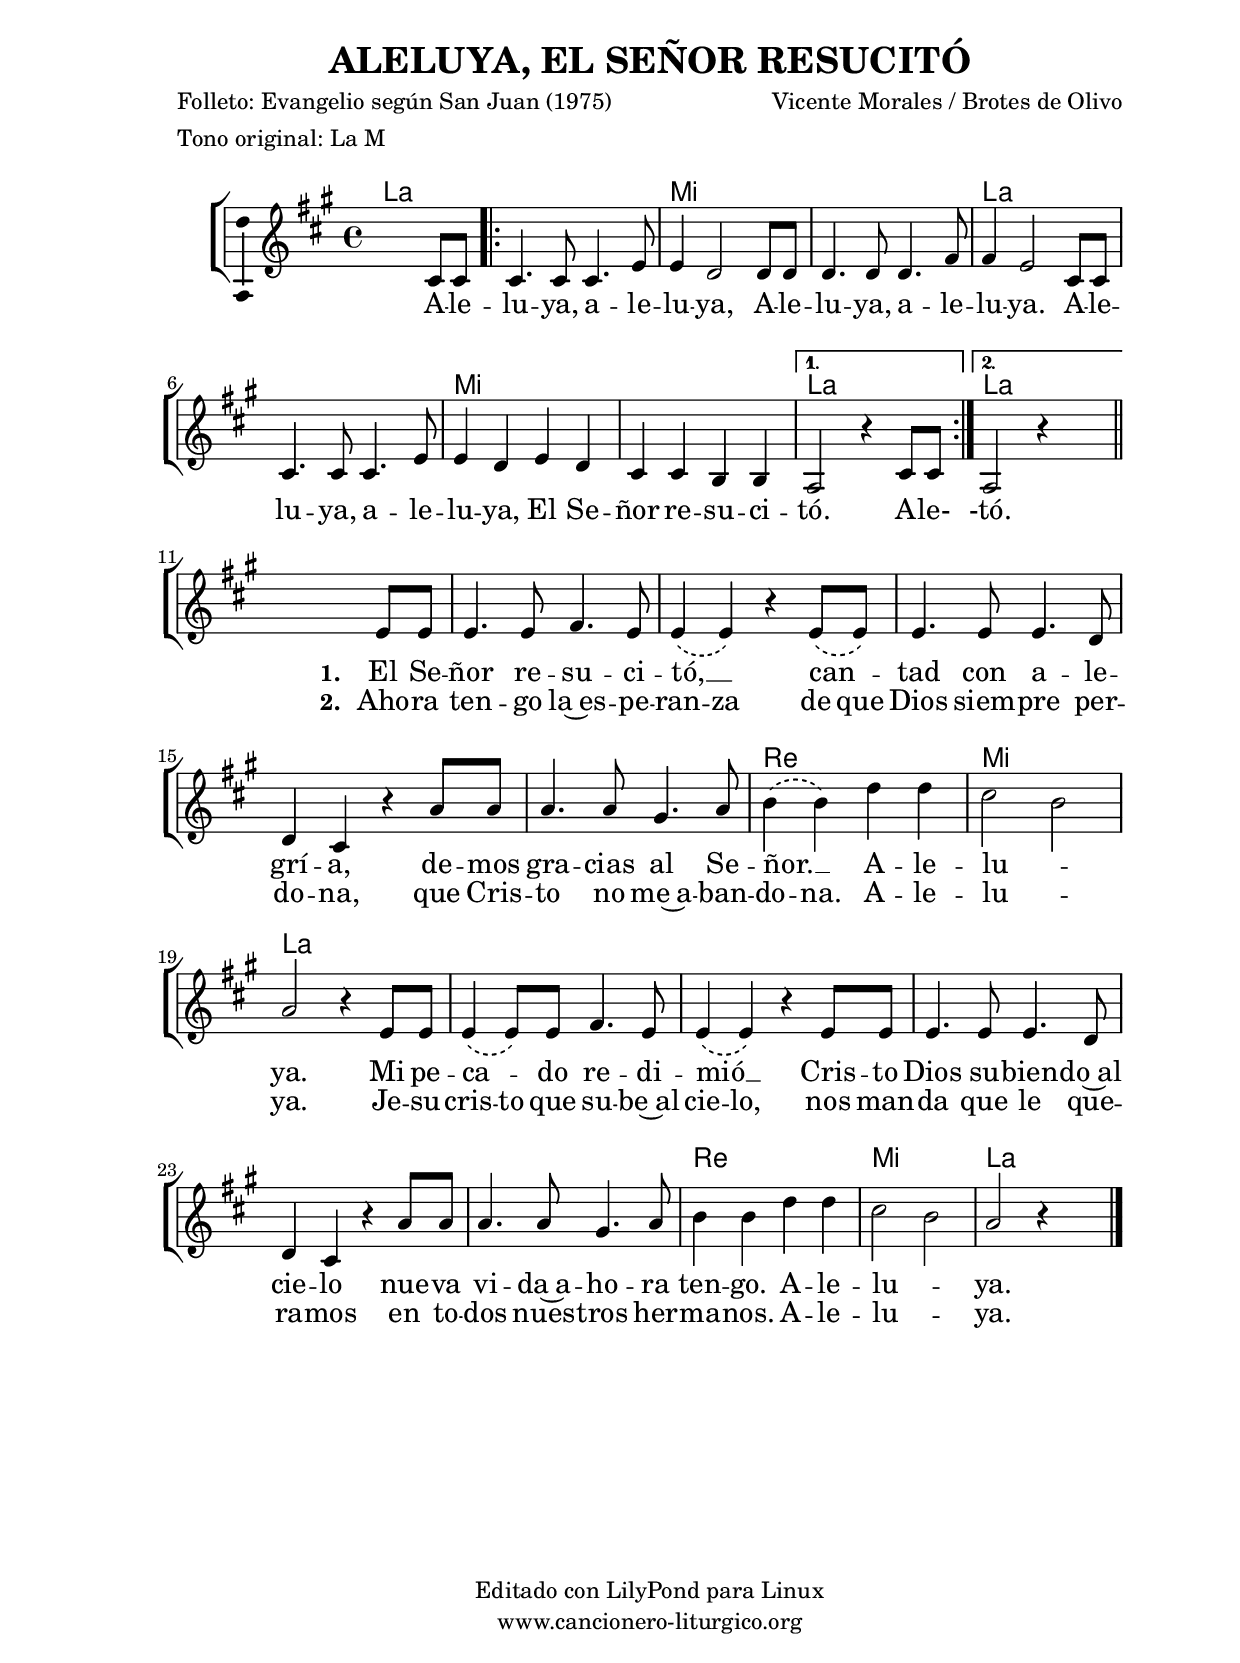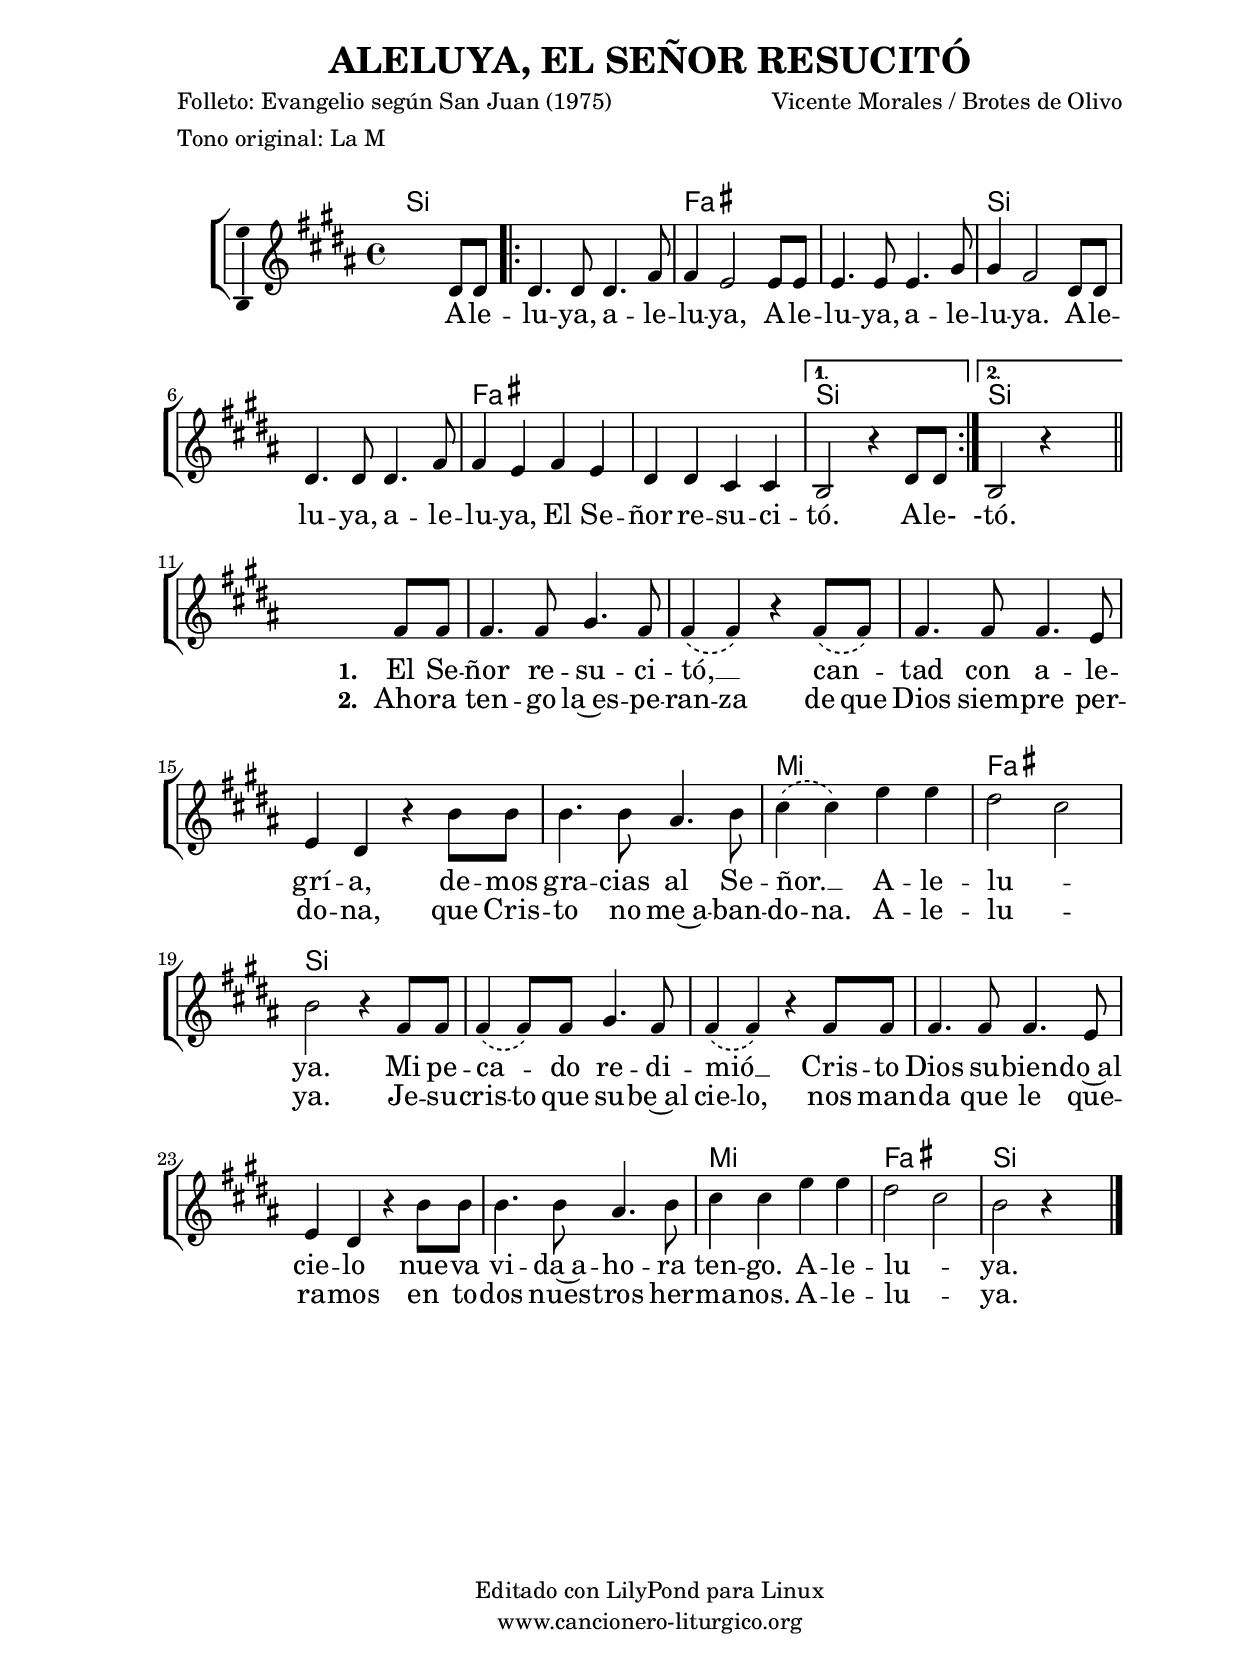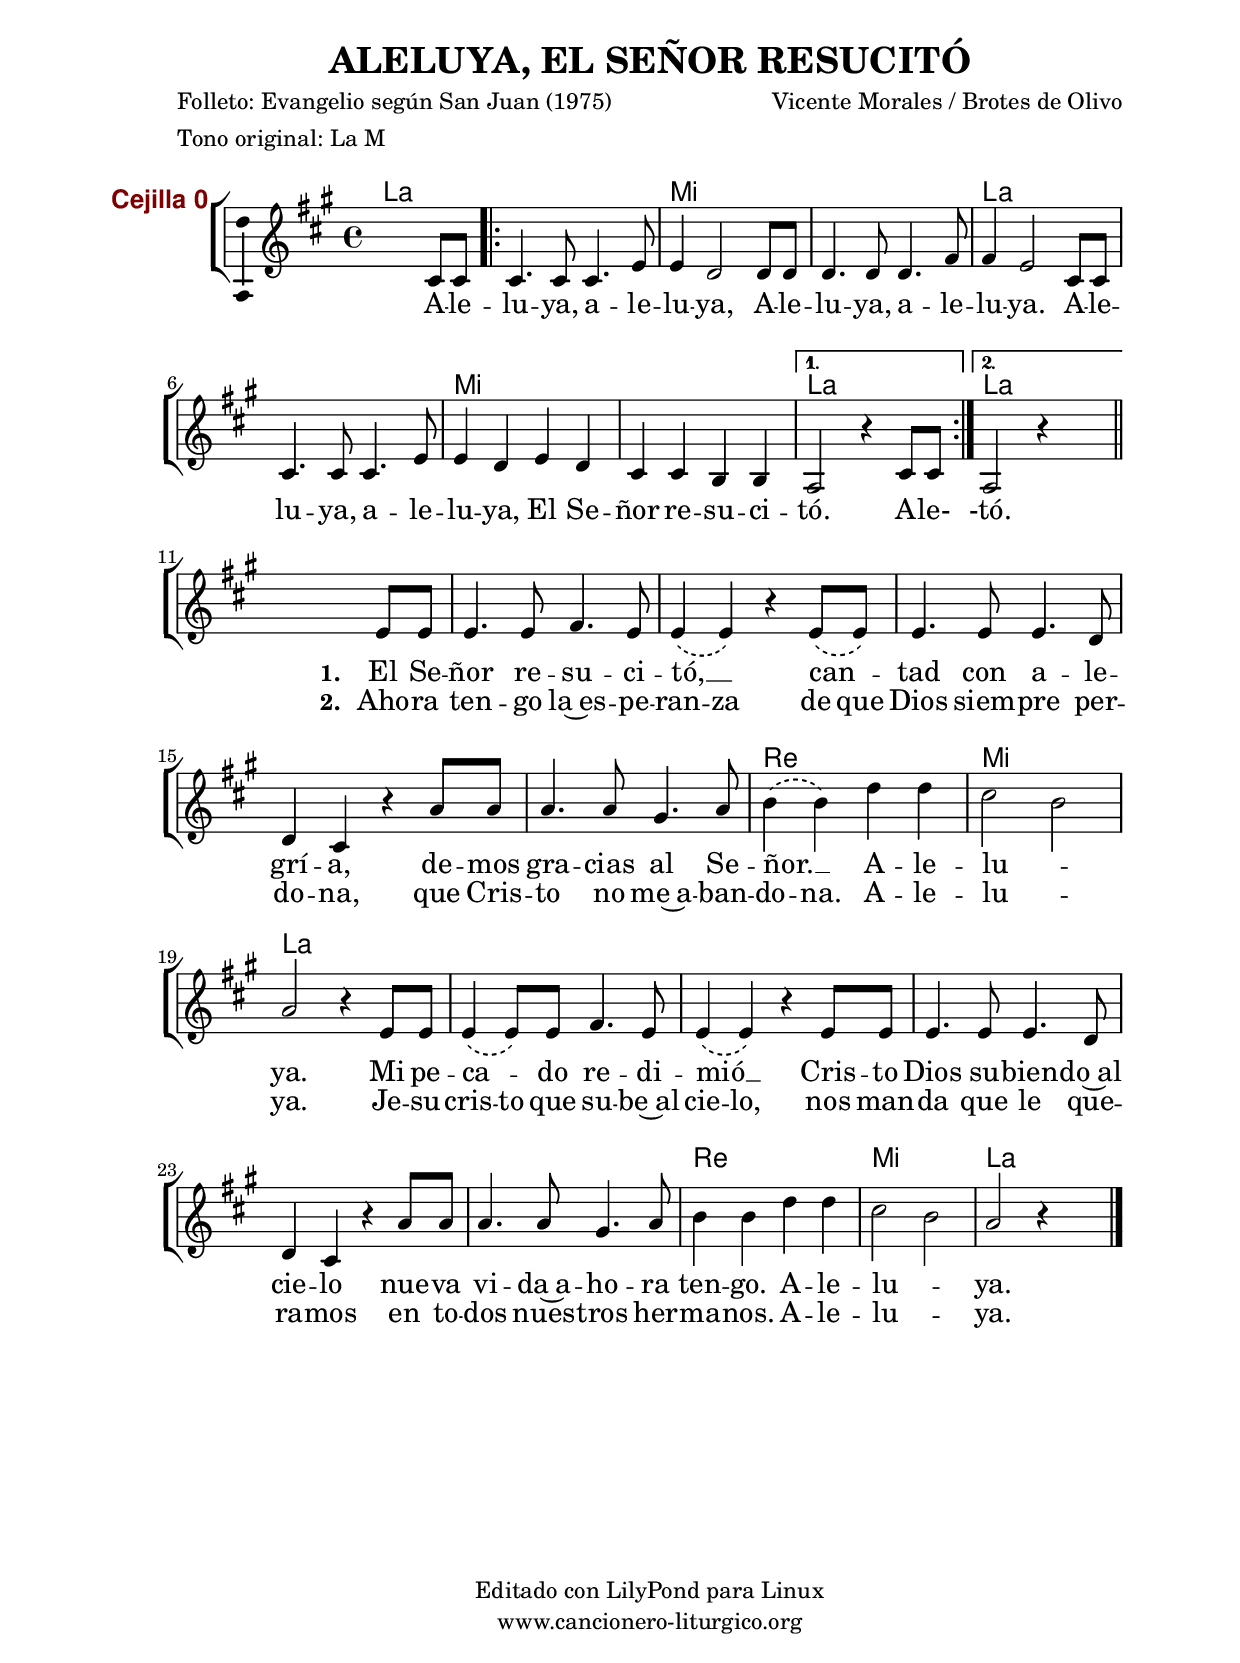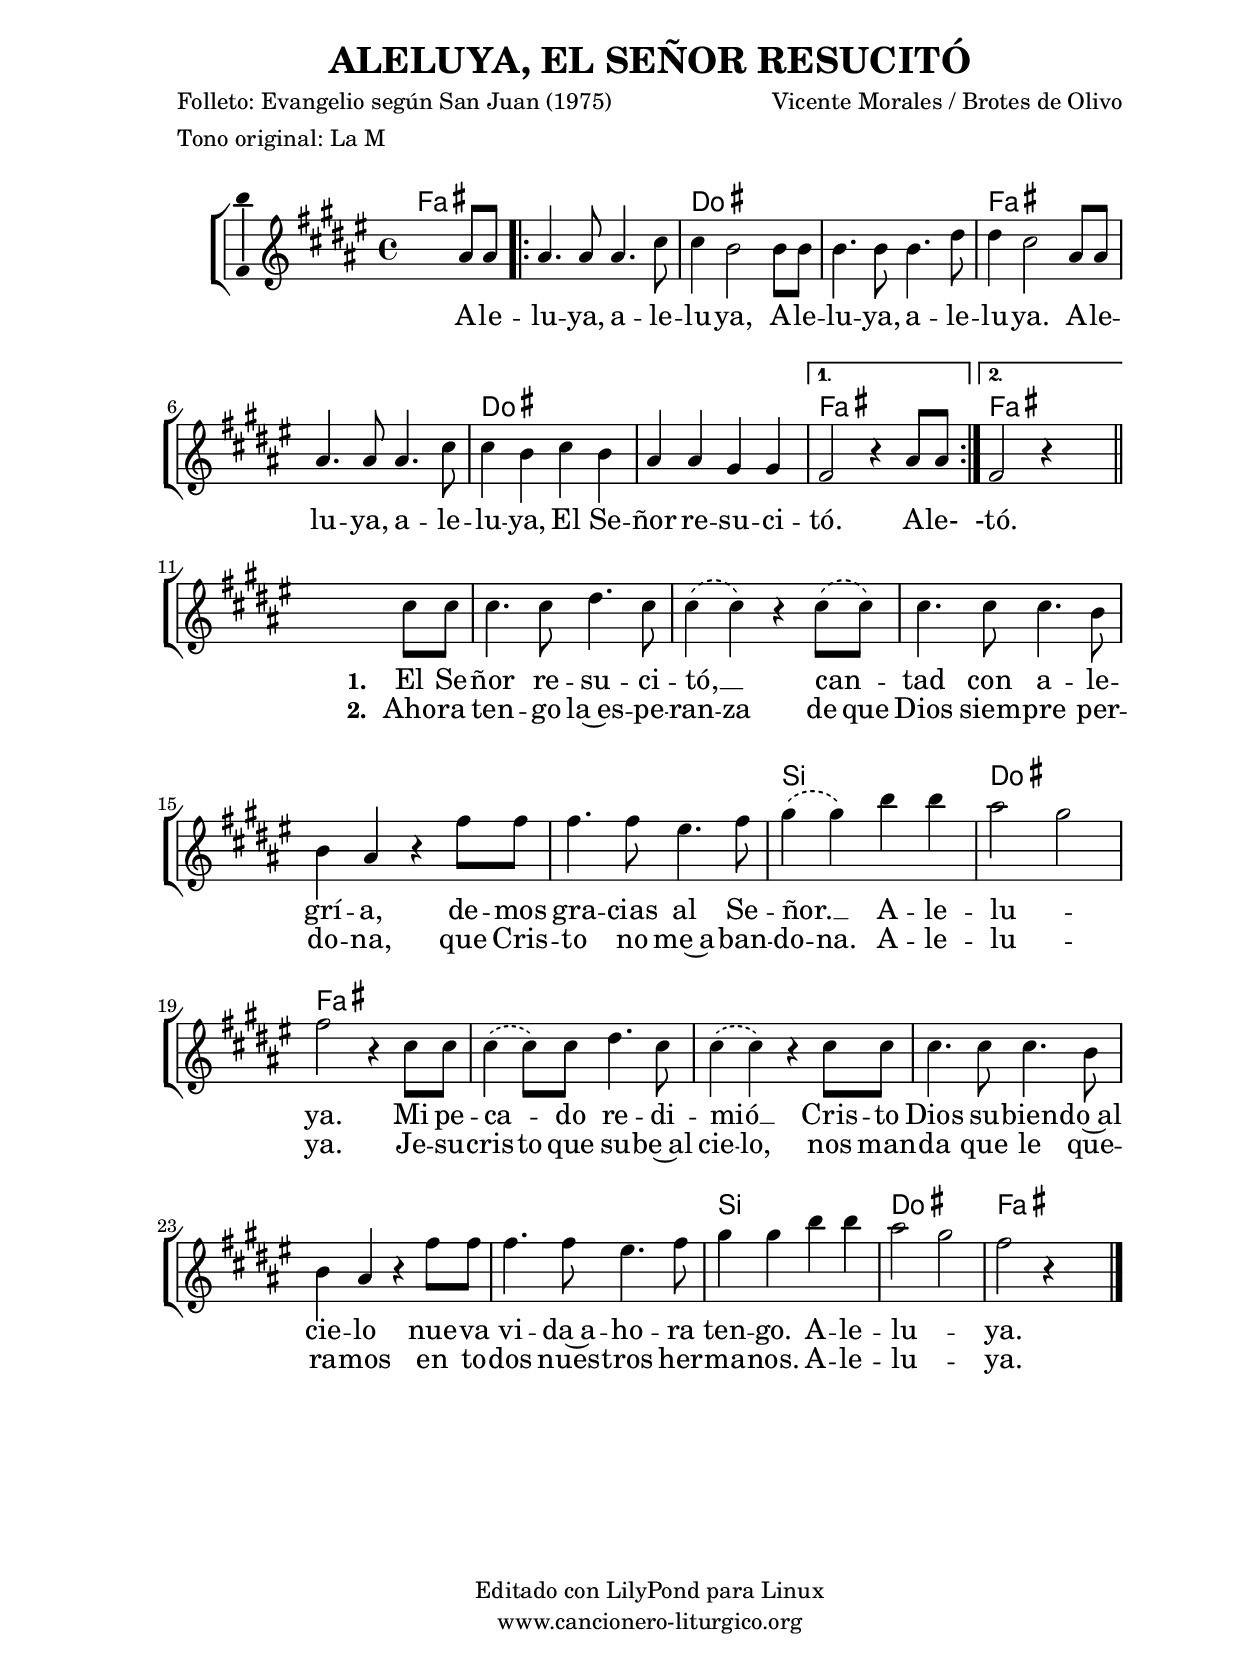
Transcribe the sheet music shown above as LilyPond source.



%versión de lilypond para la que se ha escrito esta partitura:
\version "2.16.0"

	%Tamaño papel
	#(set-default-paper-size "a4")
	%Tamaño partitura
	#(set-global-staff-size 20)
	%No responde al pulsar sobre una nota
	#(ly:set-option 'point-and-click #f)

%parámetros del encabezamiento:
\header {
	title = "ALELUYA, EL SEÑOR RESUCITÓ"
	subtitle = ""
	composer = "Vicente Morales / Brotes de Olivo"
	poet = "Folleto: Evangelio según San Juan (1975)"
	meter = "Tono original: La M"
	arranger = ""
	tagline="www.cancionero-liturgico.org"
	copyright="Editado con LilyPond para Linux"
	tiempo = "Pascua"
	usos = "Aleluya"
	letra = ""
	}

%parámetros asociados al papel:
\paper  {
	oddHeaderMarkup = \markup {\fill-line { \on-the-fly #not-first-page \fromproperty #'header:title \on-the-fly #not-first-page \fromproperty #'header:composer }}
	evenHeaderMarkup = \markup {\fill-line { \fromproperty #'header:composer \fromproperty #'header:title }}
	#(set-paper-size "a4")
	print-page-number = ##f
	first-page-number = 1
	print-first-page-number = ##f
%	head-separation = 3.0 \cm
	top-margin = 2.0 \cm
	bottom-margin = 0.5\cm
%%%	bottom-margin = 0.0\cm
	left-margin = 3.0 \cm
	line-width = 16.0 \cm 
	indent = 8\mm
	interscoreline = 2.\mm
	between-system-space = 15\mm
%	para que las partituras no llenen la hoja:
	ragged-bottom = ##t
%	idem para la última hoja:
	ragged-last-bottom = ##f
%	para que las partituras llenen el ancho del papel:
	ragged-last = ##f
	after-title-space = 2.5 \cm
%page-count=1
%system-count=8

	%Flexible Vertical Spacing
%	markup-markup-spacing =
%	#'((basic-distance . 15) (minimum-distance . 15) (padding . 3))
	markup-system-spacing =
	#'((basic-distance . 15) (minimum-distance . 15) (padding . 3))
	system-system-spacing =
	#'((basic-distance . 15) (minimum-distance . 15) (padding . 3))
	score-system-spacing =
	#'((basic-distance . 15) (minimum-distance . 15) (padding . 5))
%	top-system-spacing = % header
%	#'((basic-distance . 8) (minimum-distance . 0) (padding . 0))
%	top-markup-spacing =
%	#'((basic-distance . 20) (minimum-distance . 20) (padding . 0))
	last-bottom-spacing = % footer
	#'((basic-distance . 5) (minimum-distance . 5) (padding . 0))
%	score-markup-spacing =
%	#'((basic-distance . 16) (minimum-distance . 13) (padding . 0))

	}


%parámetros que afectan a toda la partitura:
global =  {
	%clave de sol (G):
	\clef G
	%armadura:
%	\transpose a bes
	\key a \major
	\tempo 4=180
	\set Score.tempoHideNote = ##t
	}


acordes = {
	\italianChords
	\chordmode {
%	\transpose a bes
{

a1
\repeat volta 2 {
a1 e s a s e s
}
\alternative{
{
a1
}
{
a1
}
}

s1
a1 s a s a d e a
a1 s a s a d e a

	}
	}
}


melodia = 
%	\transpose a bes
{
	\relative c'{

	\time 4/4

\phrasingSlurDashed

s2 s4 cis8 cis

\repeat volta 2 {
cis4. cis8 cis4. e8
e4 d2 d8 d
d4. d8 d4. fis8
fis4 e2 cis8 cis
cis4. cis8 cis4. e8
e4 d4 e d
cis cis b b
}

\alternative{
{
a2 r4 cis8 cis
}
{
a2 r4 s4
}
}

\bar "||"
\break

%%%\repeat volta 2 {
%%%e4. e8 fis4. e8
%%%e2 r4 e8 \parenthesize e
%%%e4. e8 e4. d8
%%%d4 cis r4 a'8 a
%%%a4. a8 gis4. a8
%%%b4 \parenthesize b d d
%%%cis2 b
%%%}
%%%
%%%\alternative{
%%%{
%%%a2 r4 e8 e
%%%}
%%%{
%%%a2 r4 s8 s
%%%}
%%%}

s4 s2 e'8 e
e4. e8 fis4. e8
e4 \(e4\) r4 e8 \(e\)
e4. e8 e4. d8
d4 cis r4 a'8 a
a4. a8 gis4. a8
b4 \(b\) d d
cis2 b
a2 r4 e8 e

e4 \(e8\) e8 fis4. e8
e4 \(e4\) r4 e8 e
e4. e8 e4. d8
d4 cis r4 a'8 a
a4. a8 gis4. a8
b4 b d d
cis2 b
a2 r4 s8 s


	\bar "|."
	}
	}


%%%texto = \lyricmode {
%%%A -- le -- lu -- ya, a -- le -- lu -- ya,
%%%A -- le -- lu -- ya, a -- le -- lu -- ya.
%%%A -- le -- lu -- ya, a -- le -- lu -- ya,
%%%El Se -- ñor re -- su -- ci -- tó.
%%%A -- le- -tó.
%%%El Se-
%%%-ñor re -- su -- ci -- tó, can -- _ tad con a -- le -- grí -- a,
%%%de -- mos gra -- cias al Se -- ñor. __ _ A -- le -- lu -- _ ya.
%%%Mi pe-
%%%
%%%	}
%%%
%%%textodos = \lyricmode {
%%%\skip1 \skip1 \skip1 \skip1 \skip1 \skip1
%%%\skip1 \skip1 \skip1 \skip1 \skip1 \skip1
%%%\skip1 \skip1 \skip1 \skip1 \skip1 \skip1
%%%\skip1 \skip1 \skip1 \skip1 \skip1 \skip1
%%%\skip1 \skip1 \skip1 \skip1 \skip1 \skip1
%%%\skip1 \skip1 \skip1 \skip1 \skip1 \skip1
%%%
%%%ca -- do re -- di -- mió Cris -- to Dios su -- bien -- do~al cie -- lo
%%%nue -- va vi -- da~a -- ho -- ra ten -- go. A -- le -- lu -- _ "  "
%%%\skip 1 \skip 1
%%%-ya.
%%%
%%%}


texto = \lyricmode {
A -- le -- lu -- ya, a -- le -- lu -- ya,
A -- le -- lu -- ya, a -- le -- lu -- ya.
A -- le -- lu -- ya, a -- le -- lu -- ya,
El Se -- ñor re -- su -- ci -- tó.
A -- le- -tó.

\set stanza =#"1. " El Se -- ñor re -- su -- ci -- tó, __ _
can -- _ tad con a -- le -- grí -- a,
de -- mos gra -- cias al Se -- ñor. __ _
A -- le -- lu -- _ ya.

Mi pe -- ca -- _ do re -- di -- mió __ _
Cris -- to Dios su -- bien -- do~al cie -- lo
nue -- va vi -- da~a -- ho -- ra ten -- go.
A -- le -- lu -- _ ya.

	}

textodos = \lyricmode {
\skip1 \skip1 \skip1 \skip1 \skip1 \skip1
\skip1 \skip1 \skip1 \skip1 \skip1 \skip1
\skip1 \skip1 \skip1 \skip1 \skip1 \skip1
\skip1 \skip1 \skip1 \skip1 \skip1 \skip1
\skip1 \skip1 \skip1 \skip1 \skip1 \skip1
\skip1 \skip1 \skip1 \skip1

\set stanza =#"2. " Aho -- ra ten -- go la~es -- pe -- ran -- za
de que Dios siem -- pre per -- do -- na,
que Cris -- to no me~a -- ban -- do -- na.
A -- le -- lu -- _ ya.

Je -- su -- cris -- to que su -- be~al cie -- lo,
nos man -- da que le que -- ra -- mos
en to -- dos nues -- tros her -- ma -- nos.
A -- le -- lu -- _ ya.

}


acordesStaff = \context ChordNames = acordesStaff <<
	\set chordChanges = ##t
	\acordes
	>>


%%%%%%%%%%%%%%%%%%%%%%%%%%%%%%%%%%% CEJILLA %%%%%%%%%%%%%%%%%%%%%%%%%%%%%%%%%%%
acordescejilla = {
%%%	\override ChordNames.ChordName #'font-size = #-1
%%%	\override ChordNames.ChordName #'font-series = #'bold
	\transpose c c {
		\acordes
		}
	}

acordescejillaStaff = \context ChordNames = acordescejillaStaff <<
	\set Staff.instrumentName = \markup \with-color #darkred \larger \bold \sans "Cejilla 0"
	\set chordChanges = ##t
	\acordescejilla
	>>
%%%%%%%%%%%%%%%%%%%%%%%%%%%%%%%%%%% CEJILLA %%%%%%%%%%%%%%%%%%%%%%%%%%%%%%%%%%%


vozStaff = \context Voice = vozStaff
\with {\consists "Ambitus_engraver"}
<<
%	\set Staff.instrumentName = ""
%	\set Staff.shortInstrumentName = ""
%	\set Staff.midiInstrument = #"clarinet"
%	\set Staff.midiInstrument = #"cello"
	\set Staff.midiInstrument = #"flute"
%	\set Staff.midiInstrument = #"electric guitar (jazz)"
%	\set Staff.midiInstrument = #"english horn"
%	\set Staff.midiInstrument = #"violin"
%	\set Staff.midiInstrument = #"glockenspiel"
	\set Staff.midiMinimumVolume = #0.7
	\set Staff.midiMaximumVolume = #0.9
	\global
	\melodia
	>>


textoStaff = \context Lyrics = textoStaff <<
	\lyricsto vozStaff \texto
	>>

textodosStaff = \context Lyrics = textodosStaff <<
	\lyricsto vozStaff \textodos
	>>


\book {
	\score {
		\context ChoirStaff {
			\override StaffGroup.SystemStartBracket #'collapse-height = #1
			\override Score.SystemStartBar #'collapse-height = #1
			<<
			\acordesStaff
			\vozStaff
			\textoStaff
			\textodosStaff
			>>
			}
		\layout {
	    		\context {
				\Lyrics
				\override LyricText #'font-size = #2
				}
	   		 \context {
				\Score
				\override StaffSymbol #'staff-space = #(magstep +3)
				}
			}
		}
	\score {
		\unfoldRepeats
		\context ChoirStaff {
			<<
			\acordesStaff
			\vozStaff
			>>
			}
		\midi {
	  		\context {
	  			\Score
				tempoWholesPerMinute = #(ly:make-moment 70 4)
				}
			}
		}
	}


%Partitura para guitarra
#(define output-suffix "G")
\book {
	\score {
		\context ChoirStaff {
			\override StaffGroup.SystemStartBracket #'collapse-height = #1
			\override Score.SystemStartBar #'collapse-height = #1
			<<
			\acordescejillaStaff
			\vozStaff
			\textoStaff
			\textodosStaff
			>>
			}
		\layout {
%%%%%%%%%%%%%%%%%%%%%%%%%%%%%%%%%%% CEJILLA %%%%%%%%%%%%%%%%%%%%%%%%%%%%%%%%%%%
			\context {
				\ChordNames \consists Instrument_name_engraver
				}
%%%%%%%%%%%%%%%%%%%%%%%%%%%%%%%%%%% CEJILLA %%%%%%%%%%%%%%%%%%%%%%%%%%%%%%%%%%%
	    		\context {
				\Lyrics
				\override LyricText #'font-size = #2
				}
	   		 \context {
				\Score
				\override StaffSymbol #'staff-space = #(magstep +3)
				}
			}
		}
	}


#(define output-suffix "C")
\book {
	\score {
		\context ChoirStaff {
			\override StaffGroup.SystemStartBracket #'collapse-height = #1
			\override Score.SystemStartBar #'collapse-height = #1
\transpose c d
			<<
			\acordesStaff
			\vozStaff
			\textoStaff
			\textodosStaff
			>>
			}
		\layout {
	    		\context {
				\Lyrics
				\override LyricText #'font-size = #2
				}
	   		 \context {
				\Score
				\override StaffSymbol #'staff-space = #(magstep +3)
				}
			}
		}
	}


#(define output-suffix "S")
\book {
	\score {
		\context ChoirStaff {
			\override StaffGroup.SystemStartBracket #'collapse-height = #1
			\override Score.SystemStartBar #'collapse-height = #1
\transpose c a
			<<
			\acordesStaff
			\vozStaff
			\textoStaff
			\textodosStaff
			>>
			}
		\layout {
	    		\context {
				\Lyrics
				\override LyricText #'font-size = #2
				}
	   		 \context {
				\Score
				\override StaffSymbol #'staff-space = #(magstep +3)
				}
			}
		}
	}


